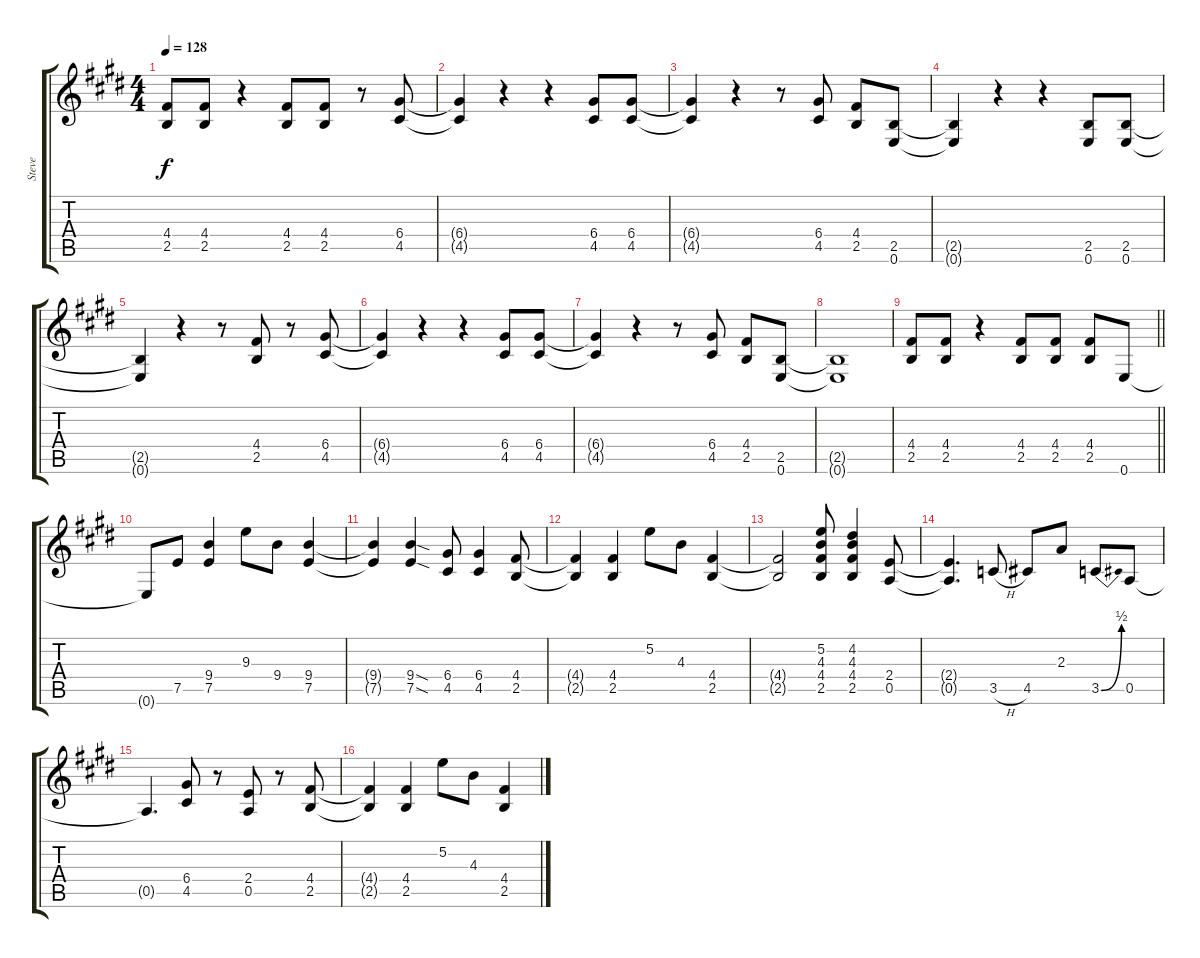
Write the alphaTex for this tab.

\track ("Steve" "Steve") {instrument distortionguitar}
\staff {score tabs}
\tuning (E4 B3 G3 D3 A2 E2) {hide}
\ts (4 4)
\tempo 128
\clef g2
\ks c#minor
(4.4 2.5).8{dy f} (4.4 2.5).8 r.4 (4.4 2.5).8 (4.4 2.5).8 r.8 (6.4 4.5).8 |
(6.4{t} 4.5{t}).4 r.4 r.4 (6.4 4.5).8 (6.4 4.5).8 |
(6.4{t} 4.5{t}).4 r.4 r.8 (6.4 4.5).8 (4.4 2.5).8 (2.5 0.6).8 |
(2.5{t} 0.6{t}).4 r.4 r.4 (2.5 0.6).8 (2.5 0.6).8 |
(2.5{t} 0.6{t}).4 r.4 r.8 (4.4 2.5).8 r.8 (6.4 4.5).8 |
(6.4{t} 4.5{t}).4 r.4 r.4 (6.4 4.5).8 (6.4 4.5).8 |
(6.4{t} 4.5{t}).4 r.4 r.8 (6.4 4.5).8 (4.4 2.5).8 (2.5 0.6).8 |
(2.5{t} 0.6{t}).1 |
\barLineRight lightlight
(4.4 2.5).8 (4.4 2.5).8 r.4 (4.4 2.5).8 (4.4 2.5).8 (4.4 2.5).8 0.6.8 |
0.6{t}.8 7.5.8 (9.4 7.5).4 9.3.8 9.4.8 (9.4 7.5).4 |
(9.4{t} 7.5{t}).4 (9.4{sod} 7.5{sod}).4 (6.4 4.5).8 (6.4 4.5).4 (4.4 2.5).8 |
(4.4{t} 2.5{t}).4 (4.4 2.5).4 5.2.8 4.3.8 (4.4 2.5).4 |
(4.4{t} 2.5{t}).2 (5.2 4.3 4.4 2.5).8 (4.2 4.3 4.4 2.5).4 (2.4 0.5).8 |
(2.4{t} 0.5{t}).4{d} 3.5{h}.8 4.5.8 2.3.8 3.5{be (bend 0 0 60 2)}.8 0.5.8 |
0.5{t}.4{d} (6.4 4.5).8 r.8 (2.4 0.5).8 r.8 (4.4 2.5).8 |
(4.4{t} 2.5{t}).4 (4.4 2.5).4 5.2.8 4.3.8 (4.4 2.5).4
